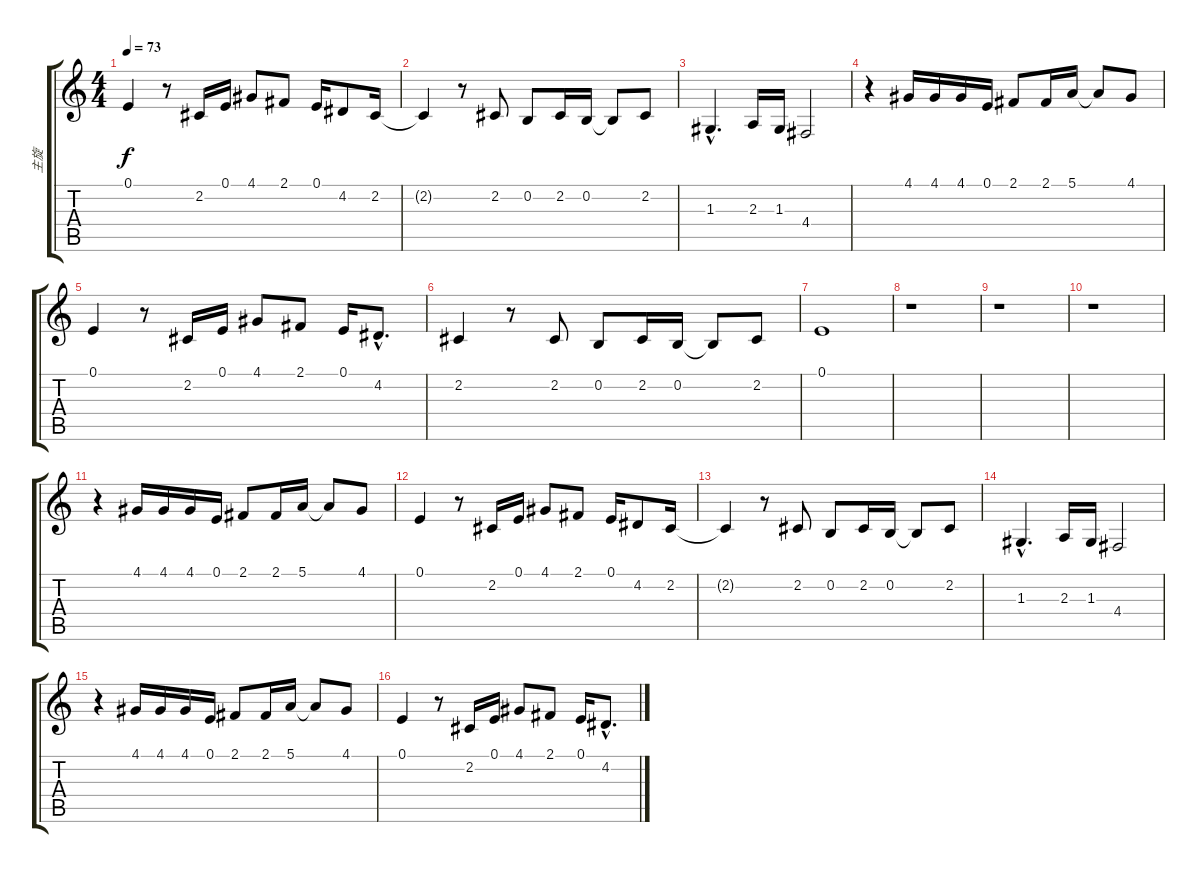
\track ("主旋" "主旋") {instrument violin}
\staff {score tabs}
\tuning (E4 B3 G3 D3 A2 E2) {hide}
\ts (4 4)
\tempo 73
\clef g2
\ks c
0.1.4{dy f} r.8 2.2.16 0.1.16 4.1.8 2.1.8 0.1.16 4.2.8 2.2.16 |
2.2{t}.4 r.8 2.2.8 0.2.8 2.2.16 0.2.16 0.2{t}.8 2.2.8 |
1.3{hac}.4{d} 2.3.16 1.3.16 4.4.2 |
r.4 4.1.16 4.1.16 4.1.16 0.1.16 2.1.8 2.1.16 5.1.16 5.1{t}.8 4.1.8 |
0.1.4 r.8 2.2.16 0.1.16 4.1.8 2.1.8 0.1.16 4.2{hac}.8{d} |
2.2.4 r.8 2.2.8 0.2.8 2.2.16 0.2.16 0.2{t}.8 2.2.8 |
0.1.1 |
r.1 |
r.1 |
r.1 |
r.4 4.1.16 4.1.16 4.1.16 0.1.16 2.1.8 2.1.16 5.1.16 5.1{t}.8 4.1.8 |
0.1.4 r.8 2.2.16 0.1.16 4.1.8 2.1.8 0.1.16 4.2.8 2.2.16 |
2.2{t}.4 r.8 2.2.8 0.2.8 2.2.16 0.2.16 0.2{t}.8 2.2.8 |
1.3{hac}.4{d} 2.3.16 1.3.16 4.4.2 |
r.4 4.1.16 4.1.16 4.1.16 0.1.16 2.1.8 2.1.16 5.1.16 5.1{t}.8 4.1.8 |
0.1.4 r.8 2.2.16 0.1.16 4.1.8 2.1.8 0.1.16 4.2{hac}.8{d}
